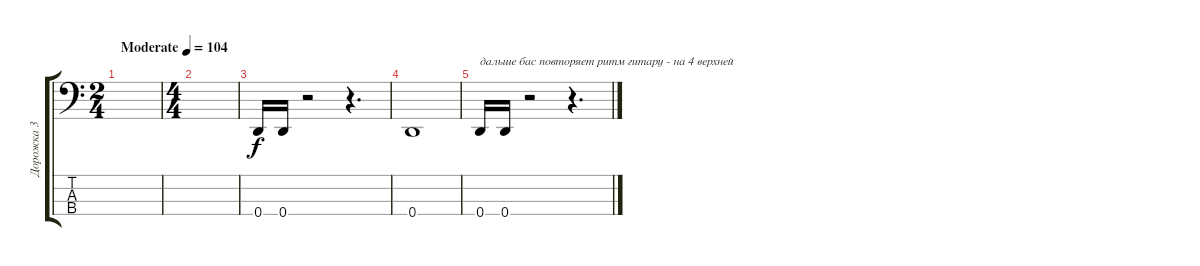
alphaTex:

\track ("Дорожка 3" "Дорожка 3") {instrument electricbassfinger}
\staff {score tabs}
\tuning (G2 D2 A1 D1) {hide}
\ts (2 4)
\tempo (104 "Moderate")
\clef f4
\ks c
|
\ts (4 4)
|
0.4.16 0.4.16 r.2 r.4{d} |
0.4.1 |
0.4.16{txt "дальше бас повторяет ритм гитару - на 4 верхней  "} 0.4.16 r.2 r.4{d}
